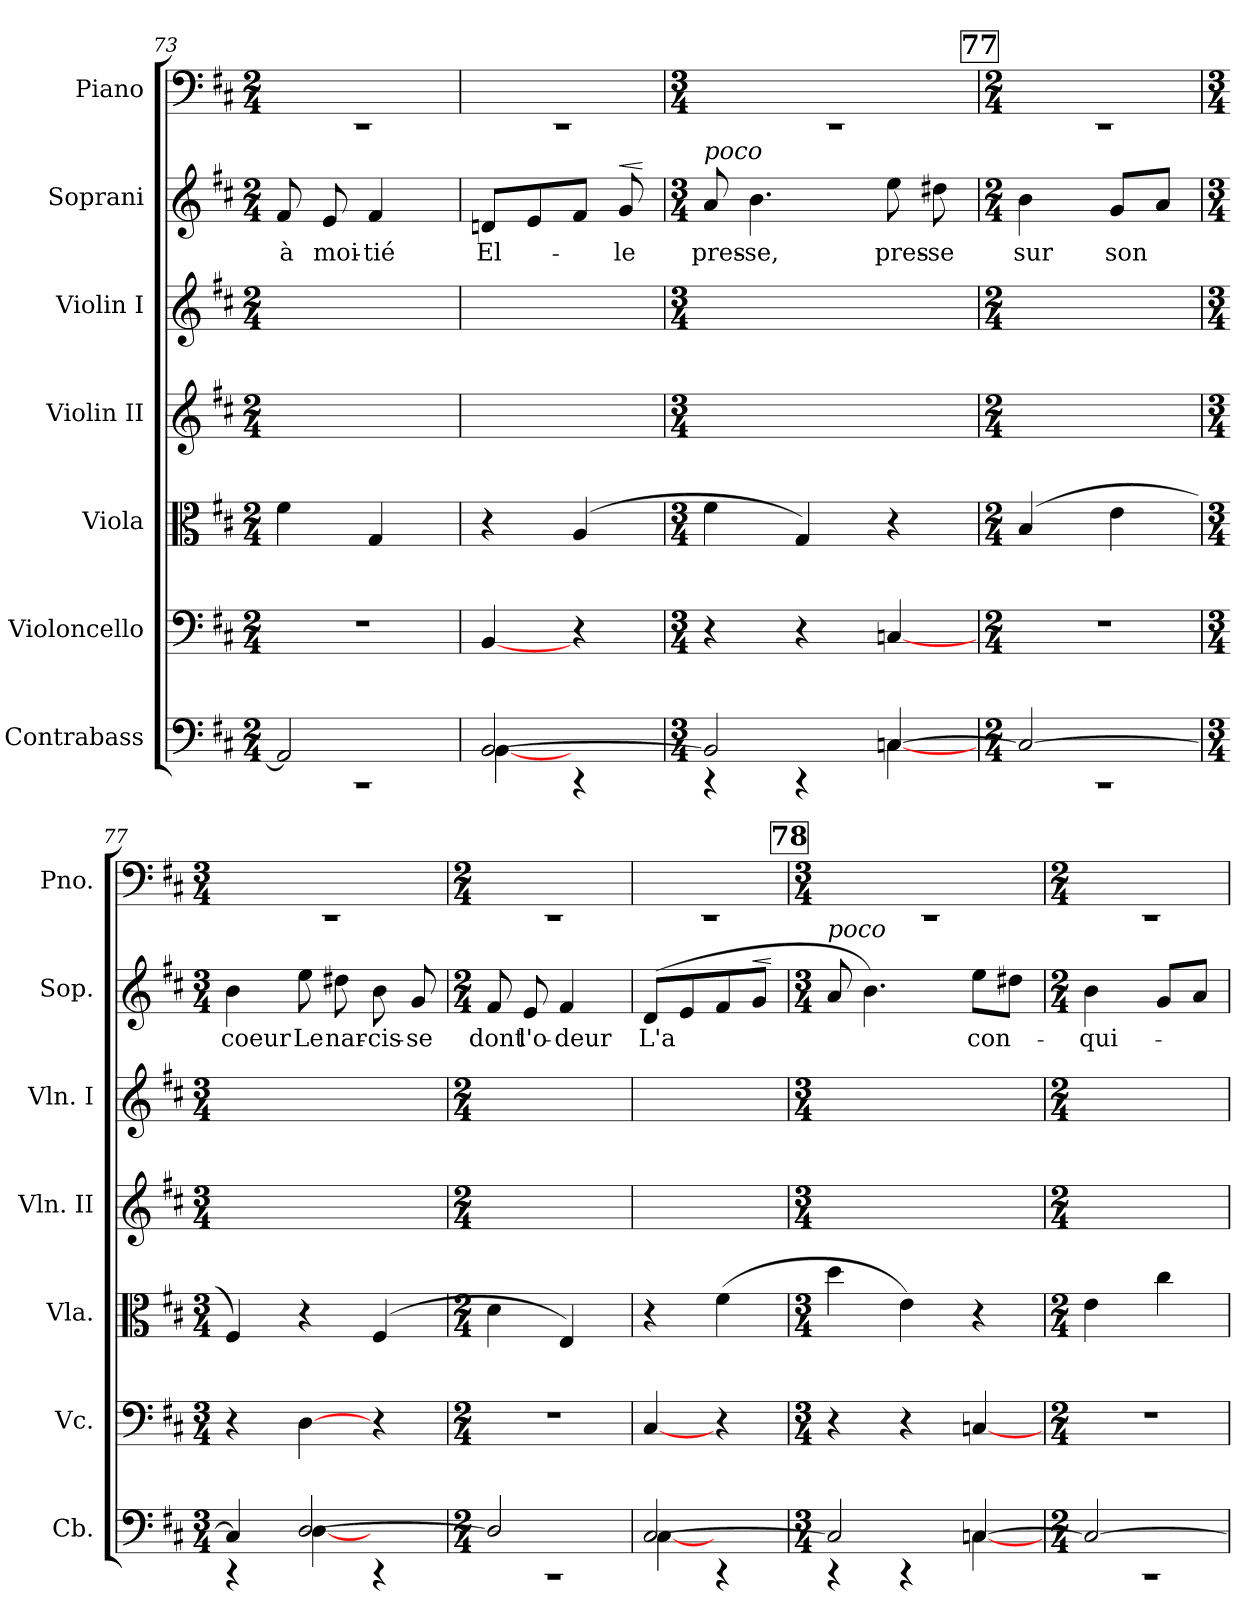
**kern	**kern	**kern	**kern	**kern	**kern	**text	**dynam	**kern
*part7	*part6	*part5	*part4	*part3	*part2	*part2	*part2	*part1
*staff7	*staff6	*staff5	*staff4	*staff3	*staff2	*staff2	*staff2	*staff1
*I"Contrabass	*I"Violoncello	*I"Viola	*I"Violin II	*I"Violin I	*I"Soprani	*	*	*I"Piano
*I'Cb.	*I'Vc.	*I'Vla.	*I'Vln. II	*I'Vln. I	*I'Sop.	*	*	*I'Pno.
*clefF4	*clefF4	*clefC3	*clefG2	*clefG2	*clefG2	*	*	*clefF4
*ITrd7c12	*	*	*	*	*	*	*	*
*k[f#c#]	*k[f#c#]	*k[f#c#]	*k[f#c#]	*k[f#c#]	*k[f#c#]	*	*	*k[f#c#]
*D:	*D:	*D:	*D:	*D:	*D:	*	*	*D:
*M2/4	*M2/4	*M2/4	*M2/4	*M2/4	*M2/4	*	*	*M2/4
=73	=73	=73	=73	=73	=73	=73	=73	=73
*^	*	*	*	*	*	*	*	*
2AAA]	2rCC	2r	4f#	8ryy	2ryy	8f#	à	.	2rEE
.	.	.	.	8ryy	.	8e	moi-	.	.
.	.	.	4G	8ryy	.	4f#	-tié	.	.
.	.	.	.	8ryy	.	.	.	.	.
=74	=74	=74	=74	=74	=74	=74	=74	=74	=74
[2BBB	[4BBB	[4BB	4r	8ryy	2ryy	8dnL	El-	.	2rEE
.	.	.	.	8ryy	.	8e	.	.	.
.	4rCC	4r	(4A	8ryy	.	8f#J	.	.	.
!	!	!	!	!	!	!	!	!LO:HP:a	!
.	.	.	.	8ryy	.	8g	le	<	.
*v	*v	*	*	*	*	*	*	*	*
.	.	.	.	.	.	.	[	.
=75	=75	=75	=75	=75	=75	=75	=75	=75
*M3/4	*M3/4	*M3/4	*M3/4	*M3/4	*M3/4	*	*	*M3/4
*^	*	*	*	*	*	*	*	*
!	!	!	!	!	!	!LO:TX:a:i:t=poco	!	!	!
2BBB]	4rCC	4r	4f#	8ryy	2.ryy	8a	pres-	.	2.rEE
.	.	.	.	8ryy	.	4.b	-se,	.	.
.	4rCC	4r	4G)	8ryy	.	.	.	.	.
.	.	.	.	8ryy	.	.	.	.	.
[4CCn	[4CC	[4Cn	4r	8ryy	.	8ee	pres-	.	.
.	.	.	.	8ryy	.	8dd#X	-se	.	.
!!LO:REH:place=s1:t=77
=76	=76	=76	=76	=76	=76	=76	=76	=76	=76
*M2/4	*	*M2/4	*M2/4	*M2/4	*M2/4	*M2/4	*	*	*M2/4
2CC_	2rCC	2r	(4B	8ryy	2ryy	4b	sur	.	2rEE
.	.	.	.	8ryy	.	.	.	.	.
.	.	.	4e	8ryy	.	8gL	son	.	.
.	.	.	.	8ryy	.	8aJ	.	.	.
=77	=77	=77	=77	=77	=77	=77	=77	=77	=77
*M3/4	*	*M3/4	*M3/4	*M3/4	*M3/4	*M3/4	*	*	*M3/4
4CC]	4rCC	4r	4F#)	8ryy	2.ryy	4b	coeur	.	2.rEE
.	.	.	.	8ryy	.	.	.	.	.
[2DD	[4DD	[4D	4r	8ryy	.	8ee	Le	.	.
.	.	.	.	8ryy	.	8dd#X	nar-	.	.
.	4rCC	4r	(4F#	8ryy	.	8b	-cis-	.	.
.	.	.	.	8ryy	.	8g	-se	.	.
=78	=78	=78	=78	=78	=78	=78	=78	=78	=78
*M2/4	*	*M2/4	*M2/4	*M2/4	*M2/4	*M2/4	*	*	*M2/4
2DD]	2rCC	2r	4d	8ryy	2ryy	8f#	dont	.	2rEE
.	.	.	.	8ryy	.	8e	l'o-	.	.
.	.	.	4E)	8ryy	.	4f#	-deur	.	.
.	.	.	.	8ryy	.	.	.	.	.
=79	=79	=79	=79	=79	=79	=79	=79	=79	=79
[2CC#	[4CC#	[4C#	4r	8ryy	2ryy	(<8dL	L'a	.	2rEE
.	.	.	.	8ryy	.	8e	.	.	.
.	4rCC	4r	(4f#	8ryy	.	8f#	.	.	.
!	!	!	!	!	!	!	!	!LO:HP:a	!
.	.	.	.	8ryy	.	8gJ	.	<	.
*v	*v	*	*	*	*	*	*	*	*
.	.	.	.	.	.	.	[	.
!!LO:REH:place=s1:t=78
=80	=80	=80	=80	=80	=80	=80	=80	=80
*M3/4	*M3/4	*M3/4	*M3/4	*M3/4	*M3/4	*	*	*M3/4
*^	*	*	*	*	*	*	*	*
!	!	!	!	!	!	!LO:TX:a:i:t=poco	!	!	!
2CC#]	4rCC	4r	4dd	8ryy	2.ryy	8a	.	.	2.rEE
.	.	.	.	8ryy	.	4.b)	.	.	.
.	4rCC	4r	4e)	8ryy	.	.	.	.	.
.	.	.	.	8ryy	.	.	.	.	.
[4CCn	[4CC	[4Cn	4r	8ryy	.	8eeL	con-	.	.
.	.	.	.	8ryy	.	8dd#XJ	.	.	.
=81	=81	=81	=81	=81	=81	=81	=81	=81	=81
*M2/4	*	*M2/4	*M2/4	*M2/4	*M2/4	*M2/4	*	*	*M2/4
2CC_	2rCC	2r	4e	8ryy	2ryy	4b	-qui-	.	2rEE
.	.	.	.	8ryy	.	.	.	.	.
.	.	.	4cc#	8ryy	.	8gL	.	.	.
.	.	.	.	8ryy	.	8aJ	.	.	.
*v	*v	*	*	*	*	*	*	*	*
=	=	=	=	=	=	=	=	=
*-	*-	*-	*-	*-	*-	*-	*-	*-
